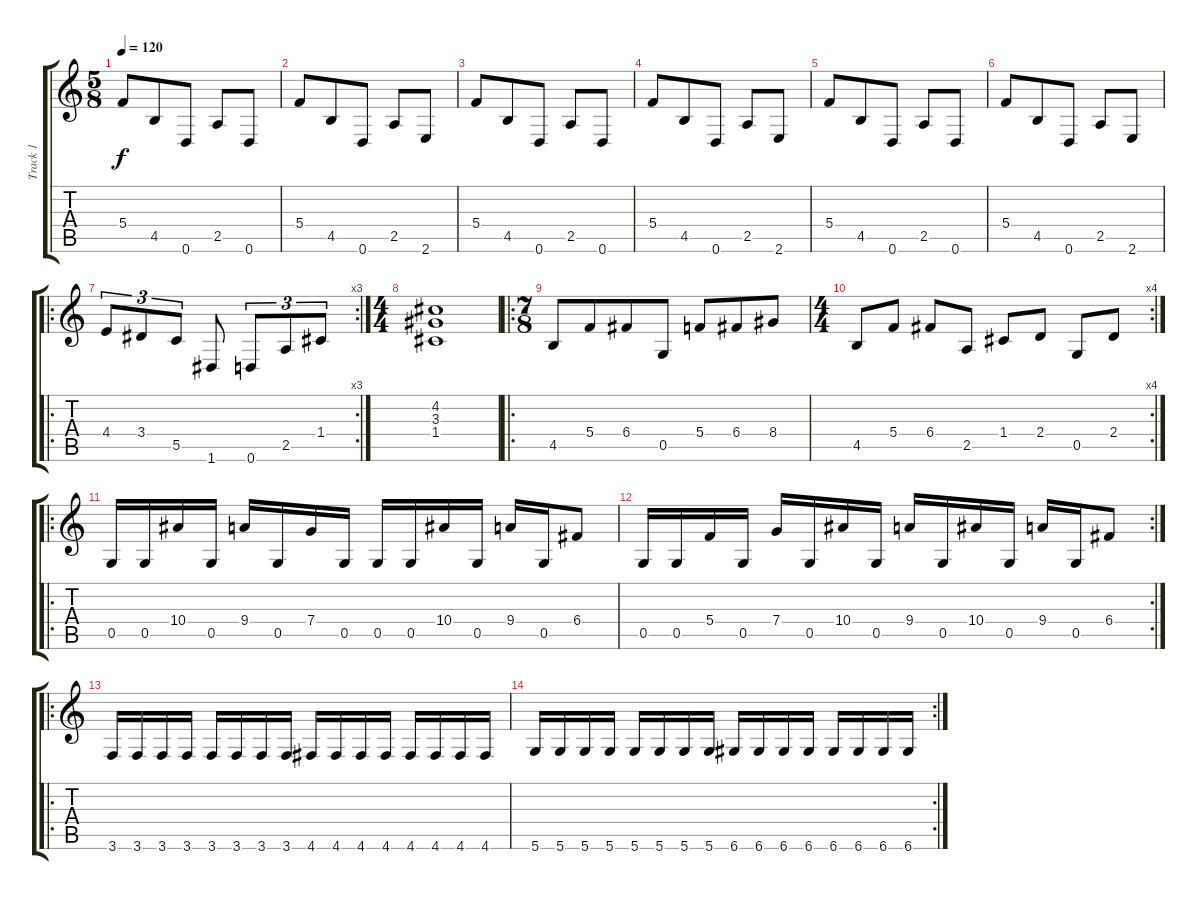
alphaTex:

\track ("Track 1" "Track 1") {instrument distortionguitar}
\staff {score tabs}
\tuning (D4 A3 F3 C3 G2 D2) {hide}
\ts (5 8)
\tempo 120
\clef g2
\ks c
5.4.8{dy f} 4.5.8 0.6.8 2.5.8 0.6.8 |
5.4.8 4.5.8 0.6.8 2.5.8 2.6.8 |
5.4.8 4.5.8 0.6.8 2.5.8 0.6.8 |
5.4.8 4.5.8 0.6.8 2.5.8 2.6.8 |
5.4.8 4.5.8 0.6.8 2.5.8 0.6.8 |
5.4.8 4.5.8 0.6.8 2.5.8 2.6.8 |
\ro
\rc 3
4.4.8{tu (3 2) instrument distortionguitar} 3.4.8{tu (3 2)} 5.5.8{tu (3 2)} 1.6.8 0.6.8{tu (3 2)} 2.5.8{tu (3 2)} 1.4.8{tu (3 2)} |
\ts (4 4)
(4.2 3.3 1.4).1 |
\ro
\ts (7 8)
4.5.8 5.4.8 6.4.8 0.5.8 5.4.8 6.4.8 8.4.8 |
\rc 4
\ts (4 4)
4.5.8 5.4.8 6.4.8 2.5.8 1.4.8 2.4.8 0.5.8 2.4.8 |
\ro
0.5.16 0.5.16 10.4.16 0.5.16 9.4.16 0.5.16 7.4.16 0.5.16 0.5.16 0.5.16 10.4.16 0.5.16 9.4.16 0.5.16 6.4.8 |
\rc 2
0.5.16 0.5.16 5.4.16 0.5.16 7.4.16 0.5.16 10.4.16 0.5.16 9.4.16 0.5.16 10.4.16 0.5.16 9.4.16 0.5.16 6.4.8 |
\ro
3.6.16 3.6.16 3.6.16 3.6.16 3.6.16 3.6.16 3.6.16 3.6.16 4.6.16 4.6.16 4.6.16 4.6.16 4.6.16 4.6.16 4.6.16 4.6.16 |
\rc 2
5.6.16 5.6.16 5.6.16 5.6.16 5.6.16 5.6.16 5.6.16 5.6.16 6.6.16 6.6.16 6.6.16 6.6.16 6.6.16 6.6.16 6.6.16 6.6.16
